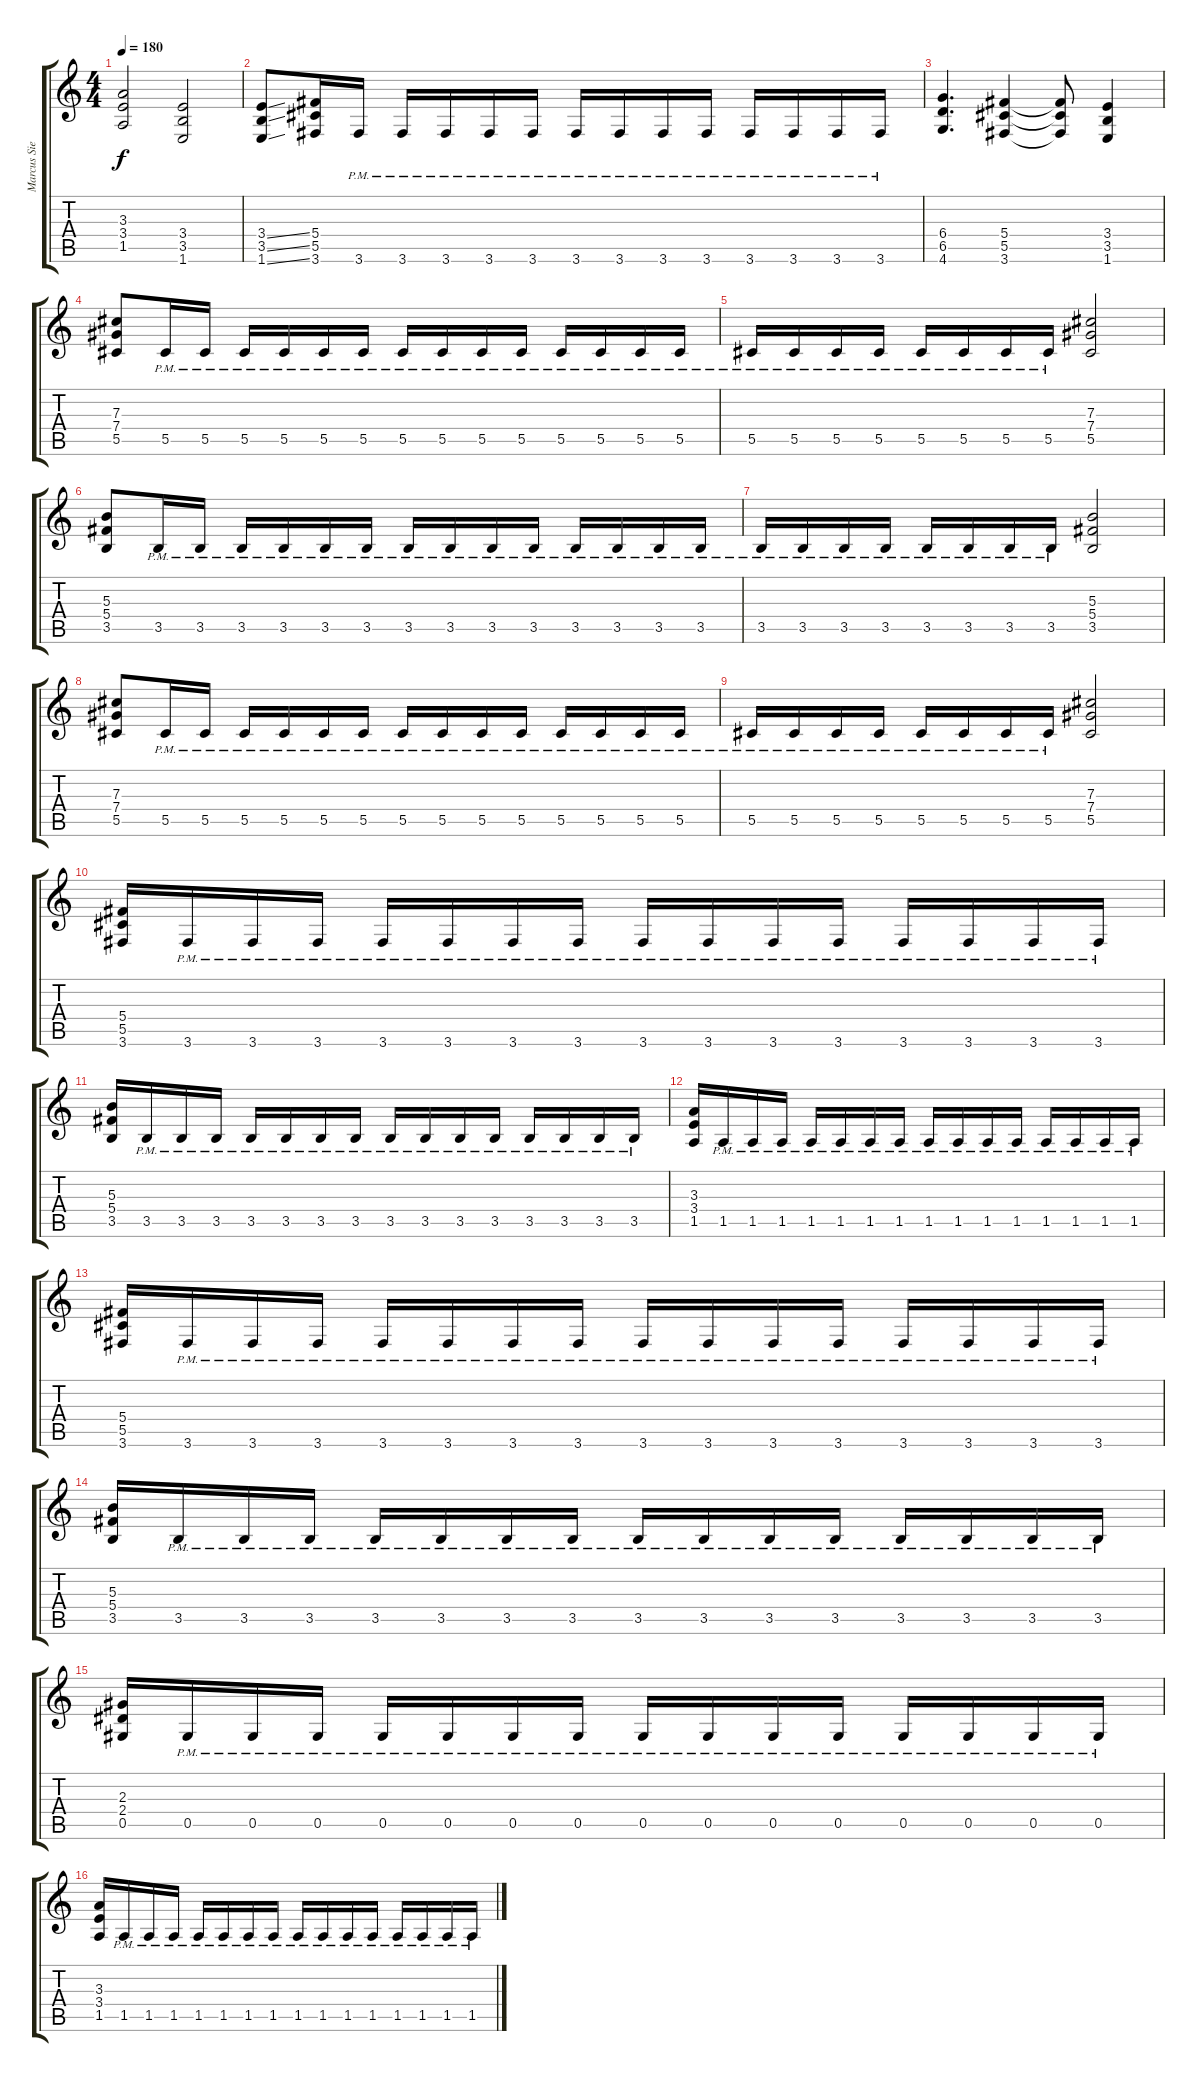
\track ("Marcus Siepen" "Marcus Sie") {instrument distortionguitar}
\staff {score tabs}
\tuning (Eb4 Bb3 Gb3 Db3 Ab2 Eb2) {hide}
\ts (4 4)
\tempo 180
\clef g2
\ks c
(3.3 3.4 1.5).2{dy f} (3.4 3.5 1.6).2 |
(3.4{ss} 3.5{ss} 1.6{ss}).8 (5.4 5.5 3.6).16 3.6{pm}.16 3.6{pm}.16 3.6{pm}.16 3.6{pm}.16 3.6{pm}.16 3.6{pm}.16 3.6{pm}.16 3.6{pm}.16 3.6{pm}.16 3.6{pm}.16 3.6{pm}.16 3.6{pm}.16 3.6{pm}.16 |
(6.4 6.5 4.6).4{d} (5.4 5.5 3.6).4 (5.4{t} 5.5{t} 3.6{t}).8 (3.4 3.5 1.6).4 |
(7.3 7.4 5.5).8 5.5{pm}.16 5.5{pm}.16 5.5{pm}.16 5.5{pm}.16 5.5{pm}.16 5.5{pm}.16 5.5{pm}.16 5.5{pm}.16 5.5{pm}.16 5.5{pm}.16 5.5{pm}.16 5.5{pm}.16 5.5{pm}.16 5.5{pm}.16 |
5.5{pm}.16 5.5{pm}.16 5.5{pm}.16 5.5{pm}.16 5.5{pm}.16 5.5{pm}.16 5.5{pm}.16 5.5{pm}.16 (7.3 7.4 5.5).2 |
(5.3 5.4 3.5).8 3.5{pm}.16 3.5{pm}.16 3.5{pm}.16 3.5{pm}.16 3.5{pm}.16 3.5{pm}.16 3.5{pm}.16 3.5{pm}.16 3.5{pm}.16 3.5{pm}.16 3.5{pm}.16 3.5{pm}.16 3.5{pm}.16 3.5{pm}.16 |
3.5{pm}.16 3.5{pm}.16 3.5{pm}.16 3.5{pm}.16 3.5{pm}.16 3.5{pm}.16 3.5{pm}.16 3.5{pm}.16 (5.3 5.4 3.5).2 |
(7.3 7.4 5.5).8 5.5{pm}.16 5.5{pm}.16 5.5{pm}.16 5.5{pm}.16 5.5{pm}.16 5.5{pm}.16 5.5{pm}.16 5.5{pm}.16 5.5{pm}.16 5.5{pm}.16 5.5{pm}.16 5.5{pm}.16 5.5{pm}.16 5.5{pm}.16 |
5.5{pm}.16 5.5{pm}.16 5.5{pm}.16 5.5{pm}.16 5.5{pm}.16 5.5{pm}.16 5.5{pm}.16 5.5{pm}.16 (7.3 7.4 5.5).2 |
(5.4 5.5 3.6).16 3.6{pm}.16 3.6{pm}.16 3.6{pm}.16 3.6{pm}.16 3.6{pm}.16 3.6{pm}.16 3.6{pm}.16 3.6{pm}.16 3.6{pm}.16 3.6{pm}.16 3.6{pm}.16 3.6{pm}.16 3.6{pm}.16 3.6{pm}.16 3.6{pm}.16 |
(5.3 5.4 3.5).16 3.5{pm}.16 3.5{pm}.16 3.5{pm}.16 3.5{pm}.16 3.5{pm}.16 3.5{pm}.16 3.5{pm}.16 3.5{pm}.16 3.5{pm}.16 3.5{pm}.16 3.5{pm}.16 3.5{pm}.16 3.5{pm}.16 3.5{pm}.16 3.5{pm}.16 |
(3.3 3.4 1.5).16 1.5{pm}.16 1.5{pm}.16 1.5{pm}.16 1.5{pm}.16 1.5{pm}.16 1.5{pm}.16 1.5{pm}.16 1.5{pm}.16 1.5{pm}.16 1.5{pm}.16 1.5{pm}.16 1.5{pm}.16 1.5{pm}.16 1.5{pm}.16 1.5{pm}.16 |
(5.4 5.5 3.6).16 3.6{pm}.16 3.6{pm}.16 3.6{pm}.16 3.6{pm}.16 3.6{pm}.16 3.6{pm}.16 3.6{pm}.16 3.6{pm}.16 3.6{pm}.16 3.6{pm}.16 3.6{pm}.16 3.6{pm}.16 3.6{pm}.16 3.6{pm}.16 3.6{pm}.16 |
(5.3 5.4 3.5).16 3.5{pm}.16 3.5{pm}.16 3.5{pm}.16 3.5{pm}.16 3.5{pm}.16 3.5{pm}.16 3.5{pm}.16 3.5{pm}.16 3.5{pm}.16 3.5{pm}.16 3.5{pm}.16 3.5{pm}.16 3.5{pm}.16 3.5{pm}.16 3.5{pm}.16 |
(2.3 2.4 0.5).16 0.5{pm}.16 0.5{pm}.16 0.5{pm}.16 0.5{pm}.16 0.5{pm}.16 0.5{pm}.16 0.5{pm}.16 0.5{pm}.16 0.5{pm}.16 0.5{pm}.16 0.5{pm}.16 0.5{pm}.16 0.5{pm}.16 0.5{pm}.16 0.5{pm}.16 |
(3.3 3.4 1.5).16 1.5{pm}.16 1.5{pm}.16 1.5{pm}.16 1.5{pm}.16 1.5{pm}.16 1.5{pm}.16 1.5{pm}.16 1.5{pm}.16 1.5{pm}.16 1.5{pm}.16 1.5{pm}.16 1.5{pm}.16 1.5{pm}.16 1.5{pm}.16 1.5{pm}.16
